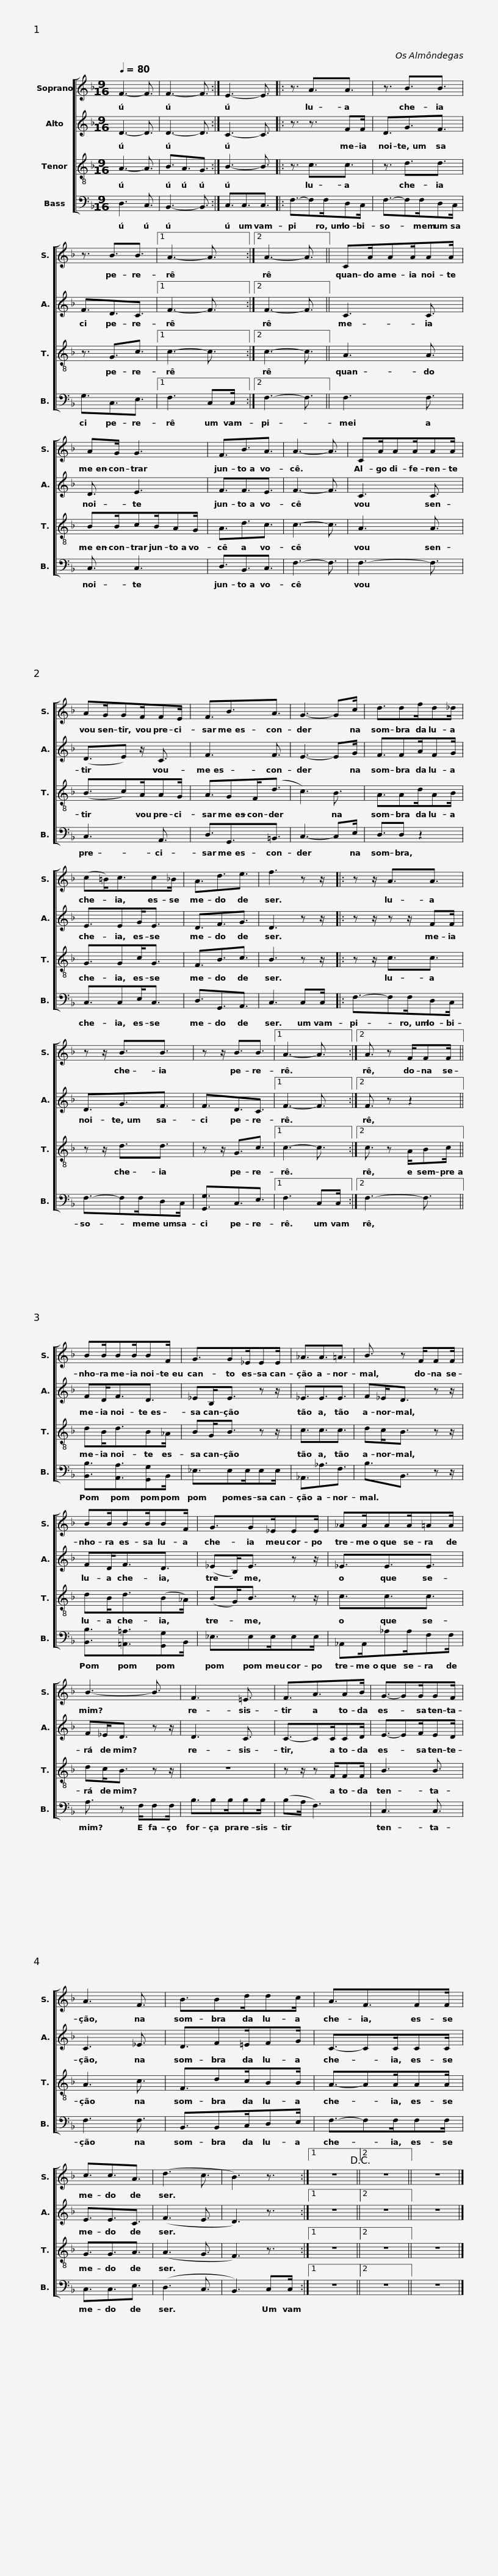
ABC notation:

X:1
%%score [ 1 2 3 4 ]
L:1/8
Q:1/4=80
M:9/16
I:linebreak $
K:F
V:1 treble
V:2 treble
V:3 treble-8
V:4 bass
V:1
 F3- F3/2 | F3- F3/2 :| E3- E3/2 |: z3/2 A3/2A3/2 | z3/2 B3/2B3/2 | %5
 z3/2 B3/2B3/2 |1 A3- A3/2 :|2 A3- A3/2 ||$ CA/AA/AA/ | AG/ G3 | %10
 F3/2B3/2A3/2 | A3- A3/2 | CA/AA/AA/ | AG/GF/FE/ |$ F3/2B3/2A3/2 | %15
 G3- Gc/ | d3/2df/d_d/ | (c=B<)cc_B/ | A3/2d3/2e3/2 | f3 z z/ |: %20
 z z/ A3/2A3/2 |$ z z/ B3/2B3/2 | z z/ B3/2B3/2 |1 A3- A3/2 :|2 A3/2 z F/FF/ || %25
 BB/BB/BF/ | G3/2G_E/EE/ | _A3/2A3/2=A3/2 |$ B3/2 z F/FF/ | BB/BB/BF/ | %30
 G3/2G_E/EE/ | _AA/AA/=AA/ | B3- B3/2 | F3 =E3/2 |$ F3/2A3/2AB/ | %35
 G3/2-GG/GF/ | A3 F3/2 | B3/2Bd/dc/ | A3/2F3/2FF/ | c3/2c3/2A3/2 | %40
 (d3 c3/2 | B3) z3/2 :|1 z9/2!D.C.! ||2 z9/2 || z9/2 |] %45
V:2
 D3- D3/2 | D3- D3/2 :| C3- C3/2 |: z3/2 z3/2 FF/ | D3/2G3/2F3/2 | %5
 F3/2D3/2C3/2 |1 F3- F3/2 :|2 F3- F3/2 ||$ C3 C3/2 | D3/2 E3 | %10
 F3/2F3/2E3/2 | F3- F3/2 | C3 C3/2 | (D3/2E) z/ C3/2 |$ F3 F3/2 | %15
 E3- EG/ | F3/2FA/FG/ | E3/2EG<E | D3/2F3/2G3/2 | D3 z z/ |: %20
 z z/ z z/ FF/ |$ D3/2G3/2F3/2 | F3/2D3/2C3/2 |1 F3- F3/2 :|2 F3/2 z z2 || %25
 FD<FD3/2 | _EB,<E z z/ | _E3/2E3/2E3/2 |$ F_E<D z z/ | FD<FD3/2 | %30
 (_EB,<)E z z/ | _E3/2E3/2E3/2 | F_E<D z z/ | D3 C3/2 |$ C3/2-CC/CD/ | %35
 E3/2-EF/ED/ | C3 _E3/2 | D3/2F=E/FG/ | C3/2-CC/CC/ | E3/2E3/2C3/2 | %40
 (F3 E3/2 | D3) z3/2 :|1 z9/2 ||2 z9/2 || z9/2 |] %45
V:3
 A3- A3/2 | B3/2A3/2G3/2 :| B3- B3/2 |: z3/2 c3/2c3/2 | z3/2 d3/2d3/2 | %5
 z3/2 G3/2c3/2 |1 c3- c3/2 :|2 c3- c3/2 ||$ A3 A3/2 | BB/cB/AG/ | %10
 A3/2d3/2c3/2 | c3- c3/2 | A3 A3/2 | (B3/2c)A/AG/ |$ A3/2GF<(d | %15
 c3) B3/2 | A3/2Ad/AB/ | G3/2Gc<G | F3/2B3/2c3/2 | B3 z z/ |: %20
 z z/ c3/2c3/2 |$ z z/ d3/2d3/2 | z z/ G3/2c3/2 |1 c3- c3/2 :|2 c3/2 z A/Bc/ || %25
 dB<dB_A/ | BG<B z z/ | c3/2c3/2c3/2 |$ dc<B z z/ | dB<d(B_A/) | %30
 (BG<)B z z/ | c3/2c3/2c3/2 | dc<B z z/ | z9/2 |$ z z/ z F/FF/ | %35
 B3 B3/2 | A3 c3/2 | F3/2dc/BB/ | A3/2-AA/AA/ | G3/2G3/2A3/2 | %40
 (A3 G3/2 | F3) z3/2 :|1 z9/2 ||2 z9/2 || z9/2 |] %45
V:4
 D,3 C,3/2 | B,,3- B,,3/2 :| C,3/2C,3/2C,3/2 |: F,3/2-F,F,/D,C,/ | F,3/2-F,F,/D,C,/ | %5
 G,3/2C,3/2E,3/2 |1 F,3 C,C,/ :|2 F,3- F,3/2 ||$ F,3 F,3/2 | C,3/2 C,3 | %10
 D,3/2B,,3/2C,3/2 | F,3- F,3/2 | F,3- F,3/2 | C,3 A,,3/2 |$ D,3/2G,,3/2=B,,3/2 | %15
 C,3- C,E,/ | D,3/2D, z2 | C,3/2C,E,<C, | D,3/2G,,3/2A,,3/2 | C,3 C,C,/ |: %20
 F,3/2-F,F,/D,C,/ |$ F,3/2-F,F,/D,C,/ | [G,,G,]3/2C,3/2E,3/2 |1 F,3 C,C,/ :|2 F,3- F,3/2 || %25
 [B,,B,]3/2[A,,A,]3/2[G,,G,]B,,/ | _E,3/2E,E,/E,E,/ | _A,,3/2_A,3/2F,3/2 |$ B,3/2B,,3/2 z z/ | [B,,B,]3/2[=A,,=A,]3/2[G,,G,]B,,/ | %30
 _E,3/2E,E,/E,E,/ | _A,,A,,/_A,A,/F,F,/ | A,3/2 z F,/F,F,/ | B,3/2B,B,/B,B,/ |$ (B,A,/ F,3) | %35
 C,3 C,3/2 | F,3 F,3/2 | B,,3/2B,,C,/D,E,/ | F,3/2-F,F,/F,F,/ | C,3/2C,3/2E,3/2 | %40
 (D,3 C,3/2 | B,,3) C,C,/ :|1 z9/2 ||2 z9/2 || z9/2 |] %45
